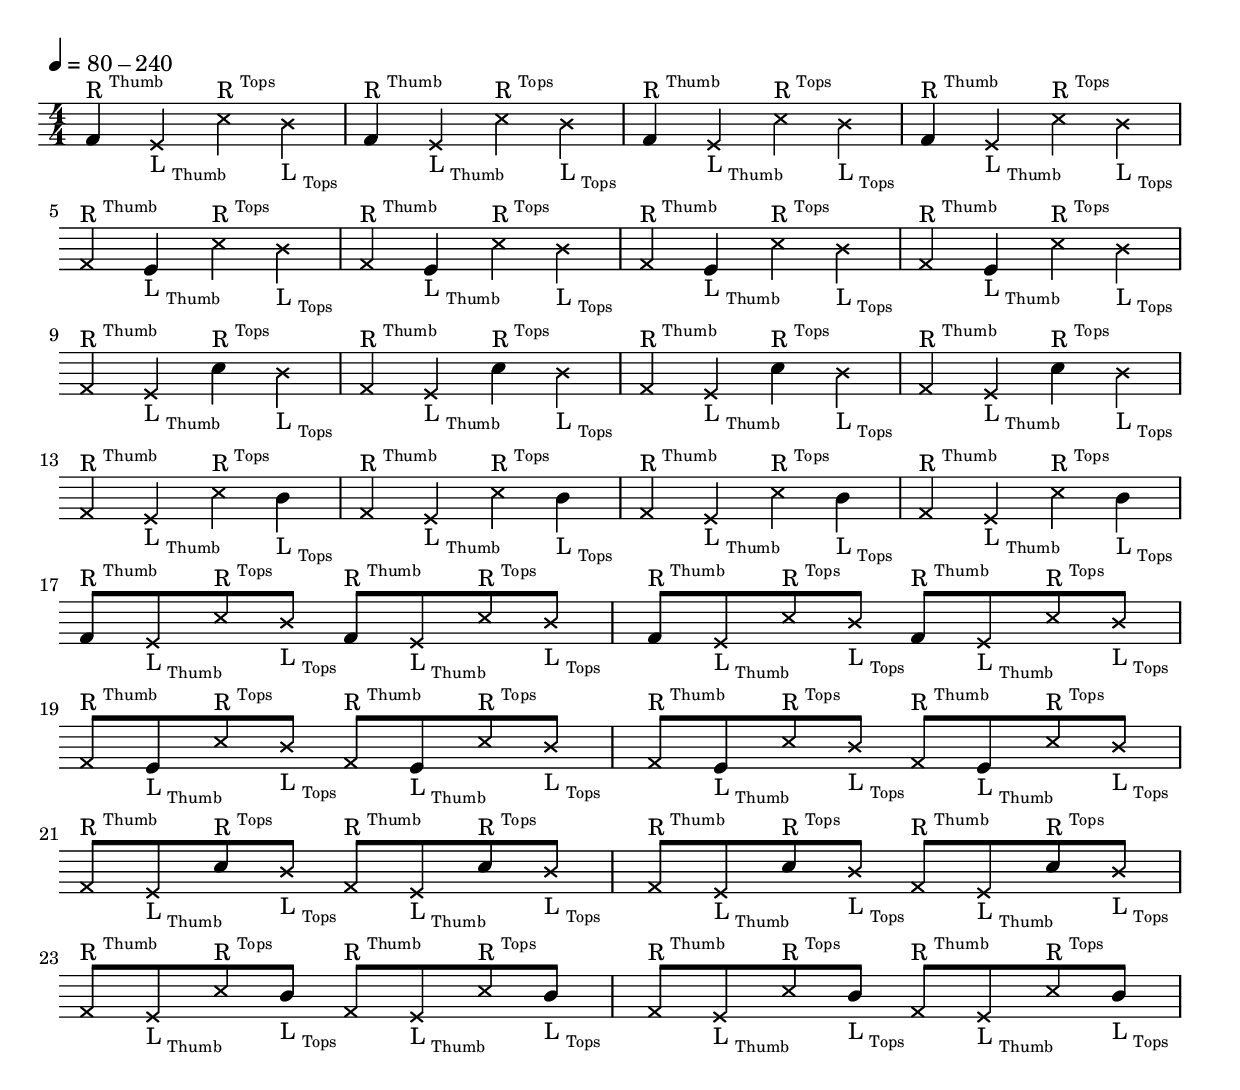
\version "2.24.1"
\include "../../global.ly"

\layout {
  indent = -3.5
}

\relative {
  \defaultScoreSettings
  \tempo 4 = 80 - 240
  \time 4/4

  \rimNote

  \repeat unfold 4 { \once \defaultNote f'4^\RThumbTop                    e_\LThumbBtm                    c'^\RTopsTop                    b_\LTopsBtm } \break
  \repeat unfold 4 {                     f4^\RThumbTop \once \defaultNote e_\LThumbBtm                    c'^\RTopsTop                    b_\LTopsBtm } \break
  \repeat unfold 4 {                     f4^\RThumbTop                    e_\LThumbBtm \once \defaultNote c'^\RTopsTop                    b_\LTopsBtm } \break
  \repeat unfold 4 {                     f4^\RThumbTop                    e_\LThumbBtm                    c'^\RTopsTop \once \defaultNote b_\LTopsBtm } \break

  \repeat unfold 4 { \once \defaultNote  f8^\RThumbTop                    e_\LThumbBtm                    c'^\RTopsTop                    b_\LTopsBtm } \break
  \repeat unfold 4 {                     f8^\RThumbTop \once \defaultNote e_\LThumbBtm                    c'^\RTopsTop                    b_\LTopsBtm } \break
  \repeat unfold 4 {                     f8^\RThumbTop                    e_\LThumbBtm \once \defaultNote c'^\RTopsTop                    b_\LTopsBtm } \break
  \repeat unfold 4 {                     f8^\RThumbTop                    e_\LThumbBtm                    c'^\RTopsTop \once \defaultNote b_\LTopsBtm } \break

  \resetNoteHead
}